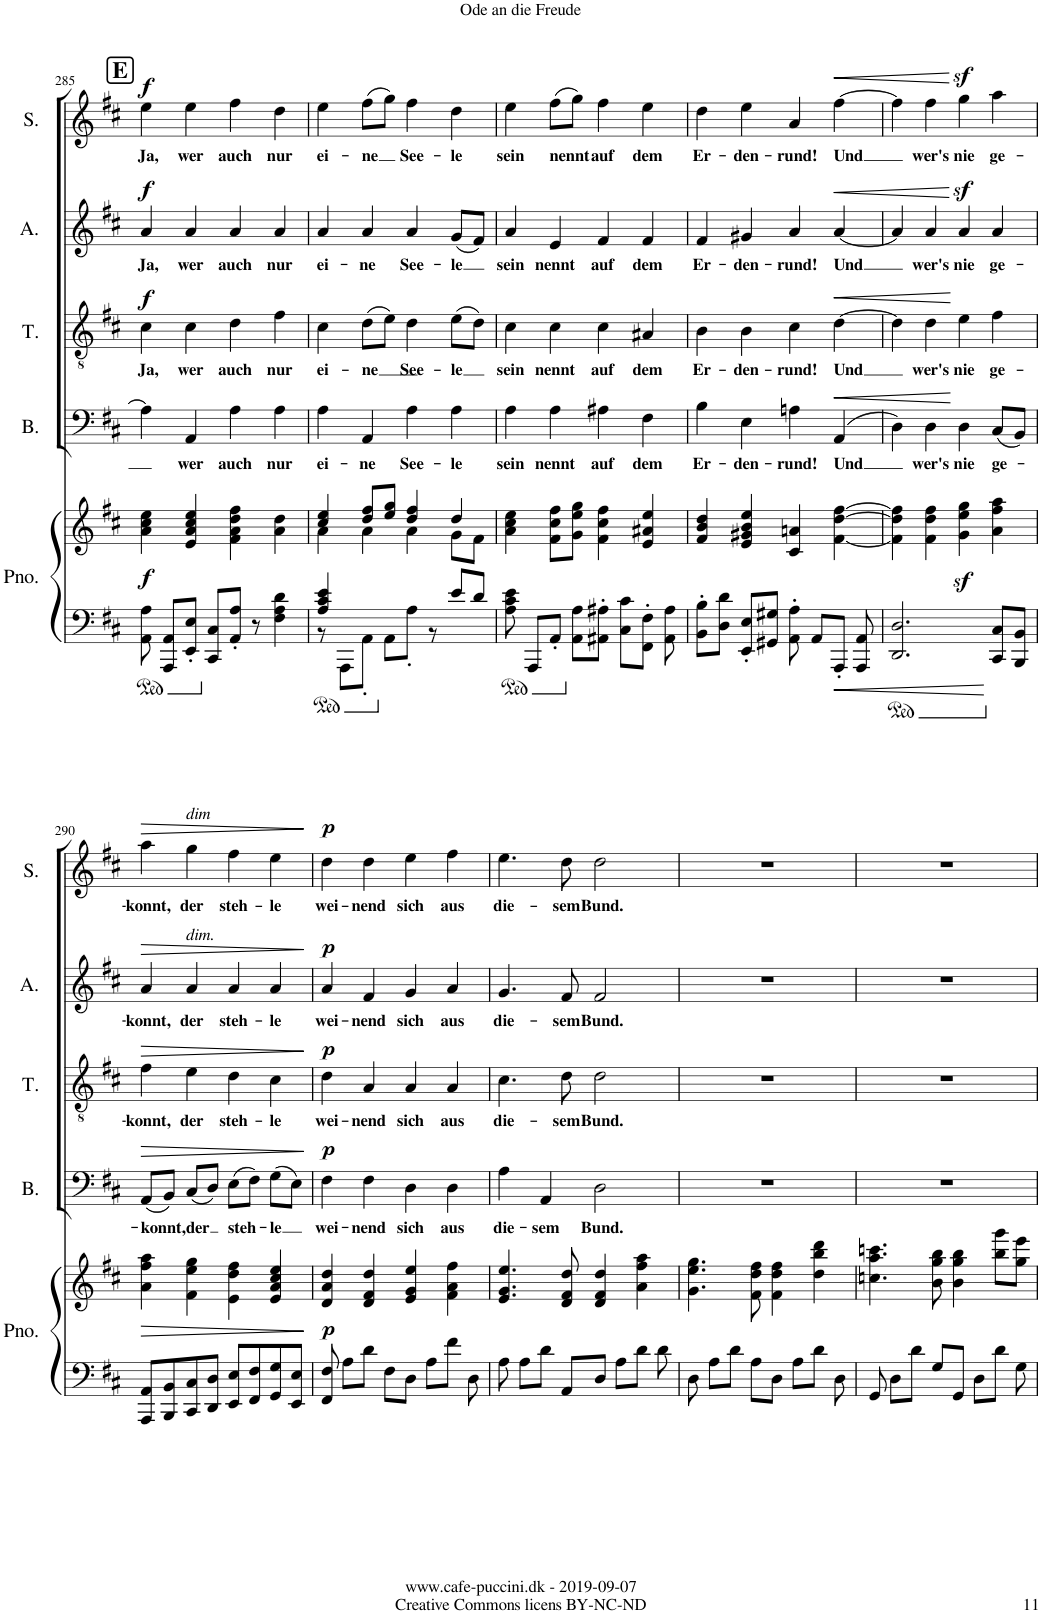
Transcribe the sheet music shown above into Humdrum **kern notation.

**kern	**kern	**dynam	**kern	**text	**dynam	**kern	**text	**dynam	**kern	**text	**dynam	**kern	**text	**dynam
*part5	*part5	*part5	*part4	*part4	*part4	*part3	*part3	*part3	*part2	*part2	*part2	*part1	*part1	*part1
*staff6	*staff5	*staff5/6	*staff4	*staff4	*staff4	*staff3	*staff3	*staff3	*staff2	*staff2	*staff2	*staff1	*staff1	*staff1
*I"Piano	*	*	*I"Bass	*	*	*I"Tenor	*	*	*I"Alto	*	*	*I"Soprano	*	*
*I'Pno.	*	*	*I'B.	*	*	*I'T.	*	*	*I'A.	*	*	*I'S.	*	*
!!LO:PB:g=z
*clefF4	*clefG2	*	*clefF4	*	*	*clefGv2	*	*	*clefG2	*	*	*clefG2	*	*
*k[f#c#]	*k[f#c#]	*	*k[f#c#]	*	*	*k[f#c#]	*	*	*k[f#c#]	*	*	*k[f#c#]	*	*
*M4/4	*M4/4	*	*M4/4	*	*	*M4/4	*	*	*M4/4	*	*	*M4/4	*	*
*met(c)	*met(c)	*	*met(c)	*	*	*met(c)	*	*	*met(c)	*	*	*met(c)	*	*
=285	=285	=285	=285	=285	=285	=285	=285	=285	=285	=285	=285	=285	=285	=285
!	!	!LO:DY:b	!	!	!	!	!LO:LY:b	!LO:DY:a	!	!LO:LY:b	!LO:DY:a	!	!LO:LY:b	!LO:DY:a
8AA\ 8A\	4a\ 4cc#\ 4ee\	f	4A\]	.	.	4c#\	Ja,	f	4a/	Ja,	f	4ee\	Ja,	f
8AAA/ 8AA/L	.	.	.	.	.	.	.	.	.	.	.	.	.	.
!	!	!	!	!LO:LY:b	!	!	!LO:LY:b	!	!	!LO:LY:b	!	!	!LO:LY:b	!
8EE/' 8E/'J	4e/ 4a/ 4cc#/ 4ee/	.	4AA/	wer	.	4c#\	wer	.	4a/	wer	.	4ee\	wer	.
8CC#/ 8C#/L	.	.	.	.	.	.	.	.	.	.	.	.	.	.
!	!	!	!	!LO:LY:b	!	!	!LO:LY:b	!	!	!LO:LY:b	!	!	!LO:LY:b	!
8AA/' 8A/'J	4f#\ 4a\ 4dd\ 4ff#\	.	4A\	auch	.	4d\	auch	.	4a/	auch	.	4ff#\	auch	.
8r	.	.	.	.	.	.	.	.	.	.	.	.	.	.
!	!	!	!	!LO:LY:b	!	!	!LO:LY:b	!	!	!LO:LY:b	!	!	!LO:LY:b	!
4F#\ 4A\ 4d\	4a\ 4dd\	.	4A\	nur	.	4f#\	nur	.	4a/	nur	.	4dd\	nur	.
=286	=286	=286	=286	=286	=286	=286	=286	=286	=286	=286	=286	=286	=286	=286
*^	*^	*	*	*	*	*	*	*	*	*	*	*	*	*
!	!	!	!	!	!	!LO:LY:b	!	!	!LO:LY:b	!	!	!LO:LY:b	!	!	!LO:LY:b	!
4A/ 4c#/ 4e/	8r	4cc#/ 4ee/	4a\	.	4A\	ei-	.	4c#\	ei-	.	4a/	ei-	.	4ee\	ei-	.
.	8AAA\L	.	.	.	.	.	.	.	.	.	.	.	.	.	.	.
!	!	!	!	!	!	!LO:LY:b	!	!	!LO:LY:b	!	!	!LO:LY:b	!	!	!LO:LY:b	!
4ryy	8AA'\J	8dd/ 8ff#/L	4a\	.	4AA/	-ne	.	(8d\L	-ne	.	4a/	-ne	.	(8ff#\L	-ne	.
.	8AA\L	8ee/ 8gg/J	.	.	.	.	.	8e\J)	.	.	.	.	.	8gg\J)	.	.
!	!	!	!	!	!	!LO:LY:b	!	!	!LO:LY:b	!	!	!LO:LY:b	!	!	!LO:LY:b	!
4ryy	8A'\J	4dd/ 4ff#/	4a\	.	4A\	See-	.	4d\	See-	.	4a/	See-	.	4ff#\	See-	.
.	8r	.	.	.	.	.	.	.	.	.	.	.	.	.	.	.
!	!	!	!	!	!	!LO:LY:b	!	!	!LO:LY:b	!	!	!LO:LY:b	!	!	!LO:LY:b	!
8e/L	4ryy	4dd/	8g\L	.	4A\	-le	.	(8e\L	-le	.	(8g/L	-le	.	4dd\	-le	.
8d/J	.	.	8f#\J	.	.	.	.	8d\J)	.	.	8f#/J)	.	.	.	.	.
*v	*v	*	*	*	*	*	*	*	*	*	*	*	*	*	*	*
=287	=287	=287	=287	=287	=287	=287	=287	=287	=287	=287	=287	=287	=287	=287	=287
!	!	!	!	!	!LO:LY:b	!	!	!LO:LY:b	!	!	!LO:LY:b	!	!	!LO:LY:b	!
*	*v	*v	*	*	*	*	*	*	*	*	*	*	*	*	*
8A\ 8c#\ 8e\	4a\ 4cc#\ 4ee\	.	4A\	sein	.	4c#\	sein	.	4a/	sein	.	4ee\	sein	.
8AAA/L	.	.	.	.	.	.	.	.	.	.	.	.	.	.
!	!	!	!	!LO:LY:b	!	!	!LO:LY:b	!	!	!LO:LY:b	!	!	!LO:LY:b	!
8AA'/J	8f#\ 8cc#\ 8ff#\L	.	4A\	nennt	.	4c#\	nennt	.	4e/	nennt	.	(8ff#\L	nennt	.
8AA\ 8A\L	8g\ 8ee\ 8gg\J	.	.	.	.	.	.	.	.	.	.	8gg\J)	.	.
!	!	!	!	!LO:LY:b	!	!	!LO:LY:b	!	!	!LO:LY:b	!	!	!LO:LY:b	!
8AA#X\' 8A#X\'J	4f#\ 4cc#\ 4ff#\	.	4A#X\	auf	.	4c#\	auf	.	4f#/	auf	.	4ff#\	auf	.
8C#\ 8c#\L	.	.	.	.	.	.	.	.	.	.	.	.	.	.
!	!	!	!	!LO:LY:b	!	!	!LO:LY:b	!	!	!LO:LY:b	!	!	!LO:LY:b	!
8FF#\' 8F#\'J	4e/ 4a#X/ 4ee/	.	4F#\	dem	.	4A#X/	dem	.	4f#/	dem	.	4ee\	dem	.
8AA#\ 8A#\	.	.	.	.	.	.	.	.	.	.	.	.	.	.
=288	=288	=288	=288	=288	=288	=288	=288	=288	=288	=288	=288	=288	=288	=288
!	!	!	!	!LO:LY:b	!	!	!LO:LY:b	!	!	!LO:LY:b	!	!	!LO:LY:b	!
8BB\' 8B\'L	4f#/ 4b/ 4dd/	.	4B\	Er-	.	4B\	Er-	.	4f#/	Er-	.	4dd\	Er-	.
8D\ 8d\J	.	.	.	.	.	.	.	.	.	.	.	.	.	.
!	!	!	!	!LO:LY:b	!	!	!LO:LY:b	!	!	!LO:LY:b	!	!	!LO:LY:b	!
8EE/' 8E/'L	4e/ 4g#X/ 4b/ 4ee/	.	4E\	-den-	.	4B\	-den-	.	4g#X/	-den-	.	4ee'\	-den-	.
8GG#X/ 8G#X/J	.	.	.	.	.	.	.	.	.	.	.	.	.	.
!	!	!	!	!LO:LY:b	!	!	!LO:LY:b	!	!	!LO:LY:b	!	!	!LO:LY:b	!
8AA\' 8A\'	4c#/ 4an/	.	4An\	-rund!	.	4c#\	-rund!	.	4a/	-rund!	.	4a/	-rund!	.
8AA/L	.	.	.	.	.	.	.	.	.	.	.	.	.	.
!	!	!	!	!LO:LY:b	!LO:HP:b	!	!LO:LY:b	!LO:HP:b	!	!LO:LY:b	!LO:HP:b	!	!LO:LY:b	!LO:HP:b
8AAA'/J	[4f#\ [4dd\ [4ff#\	.	(4AA/	Und	<	[4d\	Und	<	[4a/	Und	<	[4ff#\	Und	<
8AAA/ 8AA/	.	.	.	.	.	.	.	.	.	.	.	.	.	.
=289	=289	=289	=289	=289	=289	=289	=289	=289	=289	=289	=289	=289	=289	=289
2.DD/ 2.D/	4f#\] 4dd\] 4ff#\]	.	4D\)	.	.	4d\]	.	.	4a/]	.	.	4ff#\]	.	.
!	!	!	!	!LO:LY:b	!	!	!LO:LY:b	!	!	!LO:LY:b	!	!	!LO:LY:b	!
.	4f#\ 4dd\ 4ff#\	.	4D\	wer's	.	4d\	wer's	.	4a/	wer's	.	4ff#\	wer's	.
!	!	!	!	!LO:LY:b	!	!	!LO:LY:b	!	!	!LO:LY:b	!	!	!LO:LY:b	!
.	4g\z< 4ee\z< 4gg\z<	.	4D\	nie	[	4e\	nie	[	4az>/	nie	[	4ggz>\	nie	[
!	!	!	!	!LO:LY:b	!	!	!LO:LY:b	!	!	!LO:LY:b	!	!	!LO:LY:b	!
8CC#/ 8C#/L	4a\ 4ff#\ 4aa\	.	(8C#/L	ge-	.	4f#\	ge-	.	4a/	ge-	.	4aa\	ge-	.
8BBB/ 8BB/J	.	.	8BB/J)	.	.	.	.	.	.	.	.	.	.	.
!!LO:LB:g=z
=290	=290	=290	=290	=290	=290	=290	=290	=290	=290	=290	=290	=290	=290	=290
!	!	!LO:HP:b	!	!LO:LY:b	!LO:HP:b	!	!LO:LY:b	!LO:HP:b	!	!LO:LY:b	!LO:HP:b	!	!LO:LY:b	!LO:HP:b
8AAA/ 8AA/L	4a\ 4ff#\ 4aa\	>	(8AA/L	-konnt,	>	4f#\	-konnt,	>	4a/	-konnt,	>	4aa\	-konnt,	>
8BBB/ 8BB/	.	.	8BB/J)	.	.	.	.	.	.	.	.	.	.	.
!	!	!	!	!	!	!	!	!	!	!	!	!LO:TX:a:i:t=dim	!	!
!	!	!	!	!	!	!	!	!	!LO:TX:a:i:t=dim.	!	!	!	!	!
!	!	!	!	!LO:LY:b	!	!	!LO:LY:b	!	!	!LO:LY:b	!	!	!LO:LY:b	!
8CC#/ 8C#/	4f#\ 4ee\ 4gg\	.	(8C#/L	der	.	4e\	der	.	4a/	der	.	4gg\	der	.
8DD/ 8D/J	.	.	8D/J)	.	.	.	.	.	.	.	.	.	.	.
!	!	!	!	!LO:LY:b	!	!	!LO:LY:b	!	!	!LO:LY:b	!	!	!LO:LY:b	!
8EE/ 8E/L	4e\ 4dd\ 4ff#\	.	(8E\L	steh-	.	4d\	steh-	.	4a/	steh-	.	4ff#\	steh-	.
8FF#/ 8F#/	.	.	8F#\J)	.	.	.	.	.	.	.	.	.	.	.
!	!	!	!	!LO:LY:b	!	!	!LO:LY:b	!	!	!LO:LY:b	!	!	!LO:LY:b	!
8GG/ 8G/	4e/ 4a/ 4cc#/ 4ee/	.	(8G\L	-le	.	4c#\	-le	.	4a/	-le	.	4ee\	-le	.
8EE/ 8E/J	.	.	8E\J)	.	.	.	.	.	.	.	.	.	.	.
.	.	]	.	.	]	.	.	]	.	.	]	.	.	]
=291	=291	=291	=291	=291	=291	=291	=291	=291	=291	=291	=291	=291	=291	=291
!	!	!LO:DY:b	!	!LO:LY:b	!LO:DY:a	!	!LO:LY:b	!LO:DY:a	!	!LO:LY:b	!LO:DY:a	!	!LO:LY:b	!LO:DY:a
8FF#/ 8F#/	4d/ 4a/ 4dd/	p	4F#\	wei-	p	4d\	wei-	p	4a/	wei-	p	4dd\	wei-	p
8A\L	.	.	.	.	.	.	.	.	.	.	.	.	.	.
!	!	!	!	!LO:LY:b	!	!	!LO:LY:b	!	!	!LO:LY:b	!	!	!LO:LY:b	!
8d\J	4d/ 4f#/ 4dd/	.	4F#\	-nend	.	4A/	-nend	.	4f#/	-nend	.	4dd\	-nend	.
8F#\L	.	.	.	.	.	.	.	.	.	.	.	.	.	.
!	!	!	!	!LO:LY:b	!	!	!LO:LY:b	!	!	!LO:LY:b	!	!	!LO:LY:b	!
8D\J	4e/ 4g/ 4ee/	.	4D\	sich	.	4A/	sich	.	4g/	sich	.	4ee\	sich	.
8A\L	.	.	.	.	.	.	.	.	.	.	.	.	.	.
!	!	!	!	!LO:LY:b	!	!	!LO:LY:b	!	!	!LO:LY:b	!	!	!LO:LY:b	!
8f#\J	4f#\ 4a\ 4ff#\	.	4D\	aus	.	4A/	aus	.	4a/	aus	.	4ff#\	aus	.
8D\	.	.	.	.	.	.	.	.	.	.	.	.	.	.
=292	=292	=292	=292	=292	=292	=292	=292	=292	=292	=292	=292	=292	=292	=292
!	!	!	!	!LO:LY:b	!	!	!LO:LY:b	!	!	!LO:LY:b	!	!	!LO:LY:b	!
8A\	4.e/ 4.g/ 4.ee/	.	4A\	die-	.	4.c#\	die-	.	4.g/	die-	.	4.ee\	die-	.
8A\L	.	.	.	.	.	.	.	.	.	.	.	.	.	.
!	!	!	!	!LO:LY:b	!	!	!	!	!	!	!	!	!	!
8d\J	.	.	4AA/	-sem	.	.	.	.	.	.	.	.	.	.
!	!	!	!	!	!	!	!LO:LY:b	!	!	!LO:LY:b	!	!	!LO:LY:b	!
8AA/L	8d/ 8f#/ 8dd/	.	.	.	.	8d\	-sem	.	8f#/	-sem	.	8dd\	-sem	.
!	!	!	!	!LO:LY:b	!	!	!LO:LY:b	!	!	!LO:LY:b	!	!	!LO:LY:b	!
8D/J	4d/ 4f#/ 4dd/	.	2D\	Bund.	.	2d\	Bund.	.	2f#/	Bund.	.	2dd\	Bund.	.
8A\L	.	.	.	.	.	.	.	.	.	.	.	.	.	.
8d\J	4a\ 4ff#\ 4aa\	.	.	.	.	.	.	.	.	.	.	.	.	.
8d\	.	.	.	.	.	.	.	.	.	.	.	.	.	.
=293	=293	=293	=293	=293	=293	=293	=293	=293	=293	=293	=293	=293	=293	=293
8D\	4.g\ 4.ee\ 4.gg\	.	1r	.	.	1r	.	.	1r	.	.	1r	.	.
8A\L	.	.	.	.	.	.	.	.	.	.	.	.	.	.
8d\J	.	.	.	.	.	.	.	.	.	.	.	.	.	.
8A\L	8f#\ 8dd\ 8ff#\	.	.	.	.	.	.	.	.	.	.	.	.	.
8D\J	4f#\ 4dd\ 4ff#\	.	.	.	.	.	.	.	.	.	.	.	.	.
8A\L	.	.	.	.	.	.	.	.	.	.	.	.	.	.
8d\J	4dd\ 4bb\ 4ddd\	.	.	.	.	.	.	.	.	.	.	.	.	.
8D\	.	.	.	.	.	.	.	.	.	.	.	.	.	.
=294	=294	=294	=294	=294	=294	=294	=294	=294	=294	=294	=294	=294	=294	=294
8GG/	4.ccn\ 4.aa\ 4.cccn\	.	1r	.	.	1r	.	.	1r	.	.	1r	.	.
8D\L	.	.	.	.	.	.	.	.	.	.	.	.	.	.
8d\J	.	.	.	.	.	.	.	.	.	.	.	.	.	.
8G/L	8b\ 8gg\ 8bb\	.	.	.	.	.	.	.	.	.	.	.	.	.
8GG/J	4b\ 4gg\ 4bb\	.	.	.	.	.	.	.	.	.	.	.	.	.
8D\L	.	.	.	.	.	.	.	.	.	.	.	.	.	.
8d\J	8bb\ 8ggg\L	.	.	.	.	.	.	.	.	.	.	.	.	.
8G\	8gg\ 8eee\J	.	.	.	.	.	.	.	.	.	.	.	.	.
=	=	=	=	=	=	=	=	=	=	=	=	=	=	=
*-	*-	*-	*-	*-	*-	*-	*-	*-	*-	*-	*-	*-	*-	*-
